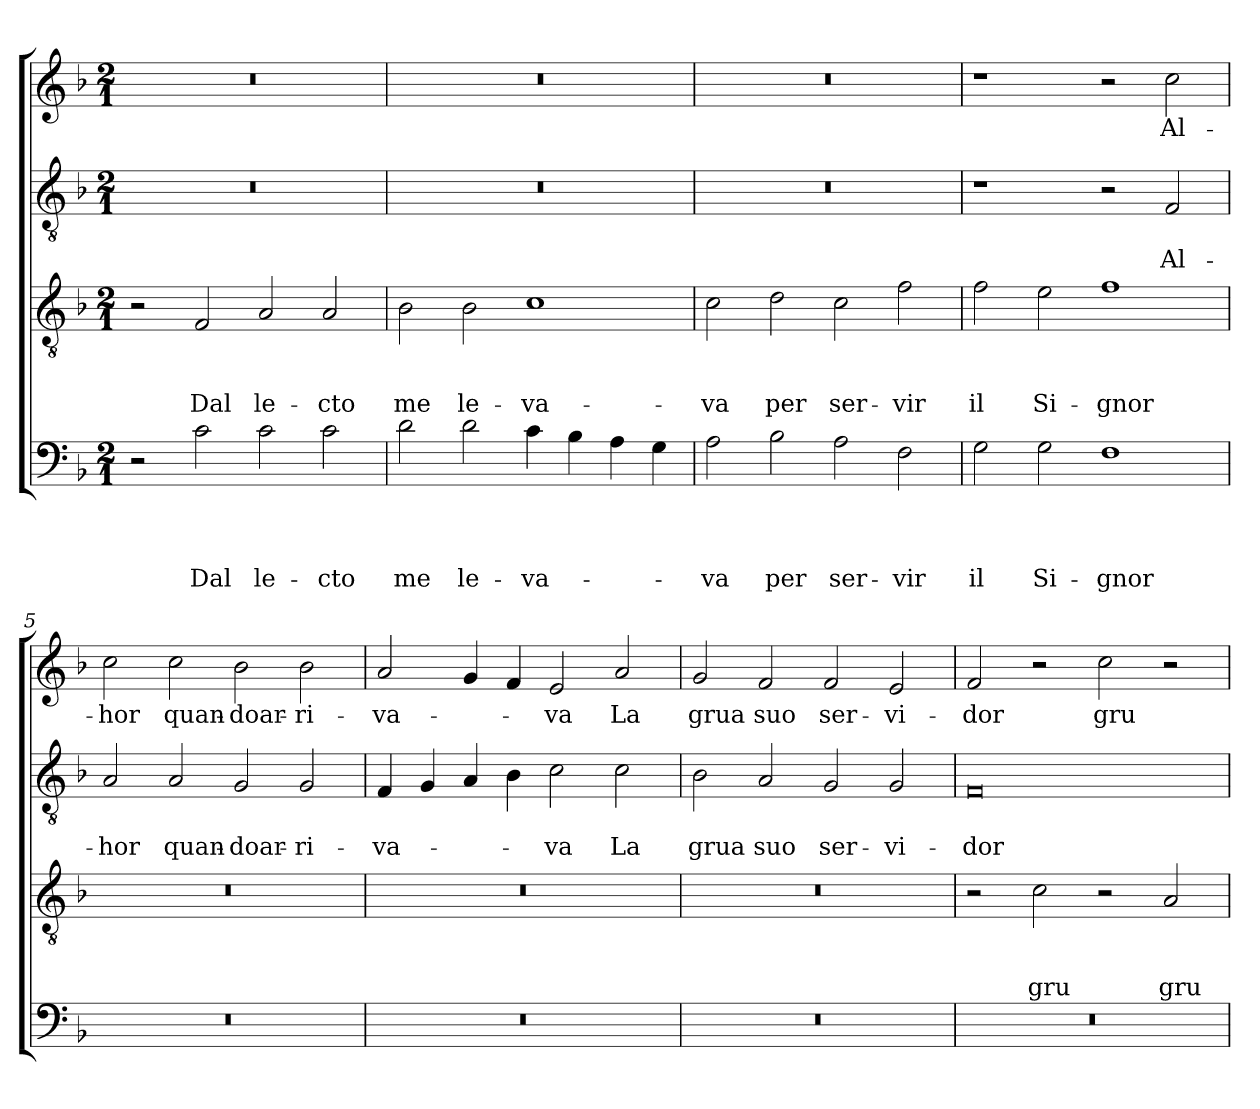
**kern	**text	**text	**text	**text	**kern	**text	**text	**text	**kern	**text	**text	**kern	**text
*part4	*part4	*part4	*part4	*part4	*part3	*part3	*part3	*part3	*part2	*part2	*part2	*part1	*part1
*staff4	*staff4	*staff4	*staff4	*staff4	*staff3	*staff3	*staff3	*staff3	*staff2	*staff2	*staff2	*staff1	*staff1
*clefF4	*	*	*	*	*clefGv2	*	*	*	*clefGv2	*	*	*clefG2	*
*k[b-]	*	*	*	*	*k[b-]	*	*	*	*k[b-]	*	*	*k[b-]	*
*F:	*	*	*	*	*F:	*	*	*	*F:	*	*	*F:	*
*M2/1	*	*	*	*	*M2/1	*	*	*	*M2/1	*	*	*M2/1	*
=1	=1	=1	=1	=1	=1	=1	=1	=1	=1	=1	=1	=1	=1
2r	.	.	.	.	2r	.	.	.	0r	.	.	0r	.
2c\	.	.	.	Dal	2F/	.	.	Dal	.	.	.	.	.
2c\	.	.	.	le-	2A/	.	.	le-	.	.	.	.	.
2c\	.	.	.	-cto	2A/	.	.	-cto	.	.	.	.	.
=2	=2	=2	=2	=2	=2	=2	=2	=2	=2	=2	=2	=2	=2
2d\	.	.	.	me	2B-\	.	.	me	0r	.	.	0r	.
2d\	.	.	.	le-	2B-\	.	.	le-	.	.	.	.	.
4c\	.	.	.	-va-	1c	.	.	-va-	.	.	.	.	.
4B-\	.	.	.	.	.	.	.	.	.	.	.	.	.
4A\	.	.	.	.	.	.	.	.	.	.	.	.	.
4G\	.	.	.	.	.	.	.	.	.	.	.	.	.
=3	=3	=3	=3	=3	=3	=3	=3	=3	=3	=3	=3	=3	=3
2A\	.	.	.	-va	2c\	.	.	-va	0r	.	.	0r	.
2B-\	.	.	.	per	2d\	.	.	per	.	.	.	.	.
2A\	.	.	.	ser-	2c\	.	.	ser-	.	.	.	.	.
2F\	.	.	.	-vir	2f\	.	.	-vir	.	.	.	.	.
=4	=4	=4	=4	=4	=4	=4	=4	=4	=4	=4	=4	=4	=4
2G\	.	.	.	il	2f\	.	.	il	1r	.	.	1r	.
2G\	.	.	.	Si-	2e\	.	.	Si-	.	.	.	.	.
1F	.	.	.	-gnor	1f	.	.	-gnor	2r	.	.	2r	.
.	.	.	.	.	.	.	.	.	2F/	.	Al-	2cc\	Al-
=5	=5	=5	=5	=5	=5	=5	=5	=5	=5	=5	=5	=5	=5
0r	.	.	.	.	0r	.	.	.	2A/	.	-hor	2cc\	-hor
.	.	.	.	.	.	.	.	.	2A/	.	quan-	2cc\	quan-
.	.	.	.	.	.	.	.	.	2G/	.	-doar-	2b-\	-doar-
.	.	.	.	.	.	.	.	.	2G/	.	-ri-	2b-\	-ri-
=6	=6	=6	=6	=6	=6	=6	=6	=6	=6	=6	=6	=6	=6
0r	.	.	.	.	0r	.	.	.	4F/	.	-va-	2a/	-va-
.	.	.	.	.	.	.	.	.	4G/	.	.	.	.
.	.	.	.	.	.	.	.	.	4A/	.	.	4g/	.
.	.	.	.	.	.	.	.	.	4B-\	.	.	4f/	.
.	.	.	.	.	.	.	.	.	2c\	.	-va	2e/	-va
.	.	.	.	.	.	.	.	.	2c\	.	La	2a/	La
!!LO:LB:g=z
=7	=7	=7	=7	=7	=7	=7	=7	=7	=7	=7	=7	=7	=7
0r	.	.	.	.	0r	.	.	.	2B-\	.	grua	2g/	grua
.	.	.	.	.	.	.	.	.	2A/	.	suo	2f/	suo
.	.	.	.	.	.	.	.	.	2G/	.	ser-	2f/	ser-
.	.	.	.	.	.	.	.	.	2G/	.	-vi-	2e/	-vi-
=8	=8	=8	=8	=8	=8	=8	=8	=8	=8	=8	=8	=8	=8
0r	.	.	.	.	2r	.	.	.	0F	.	-dor	2f/	-dor
.	.	.	.	.	2c\	.	.	gru	.	.	.	2r	.
.	.	.	.	.	2r	.	.	.	.	.	.	2cc\	gru
.	.	.	.	.	2A/	.	.	gru	.	.	.	2r	.
=	=	=	=	=	=	=	=	=	=	=	=	=	=
*-	*-	*-	*-	*-	*-	*-	*-	*-	*-	*-	*-	*-	*-
